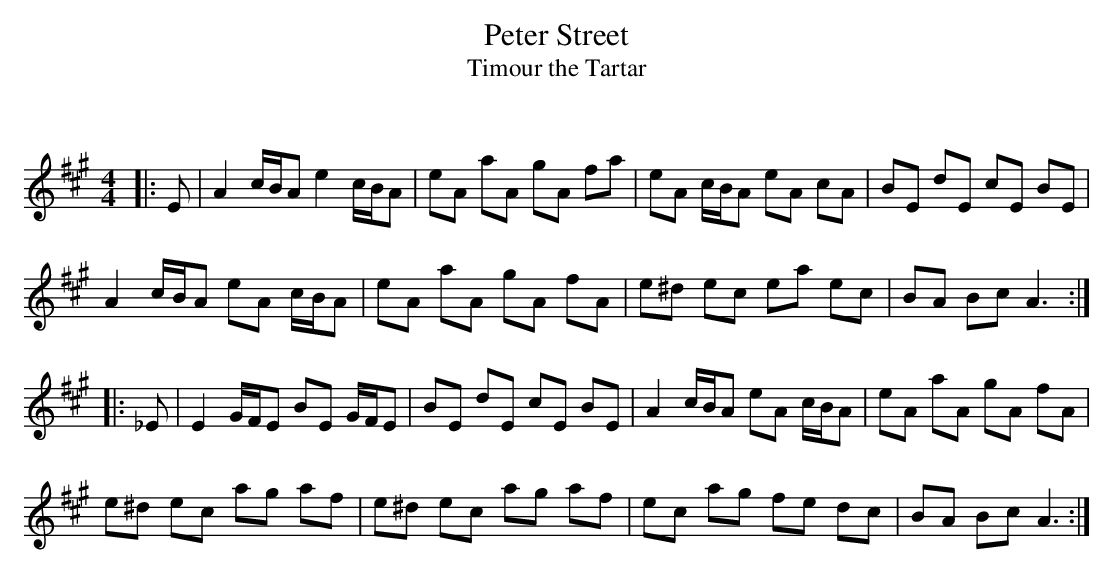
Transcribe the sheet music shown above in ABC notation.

X:1
T: Peter Street
T: Timour the Tartar
C:
Q: 232
K:A
M:4/4
L:1/8
|:E|A2 c1/2B1/2A e2 c1/2B1/2A|eA aA gA fa|eA c1/2B1/2A eA cA|BE dE cE BE|
A2 c1/2B1/2A eA c1/2B1/2A|eA aA gA fA|e^d ec ea ec|BA Bc A3:|
|:_E|E2 G1/2F1/2E BE G1/2F1/2E|BE dE cE BE|A2 c1/2B1/2A eA c1/2B1/2A|eA aA gA fA|
e^d ec ag af|e^d ec ag af|ec ag fe dc|BA Bc A3:|
